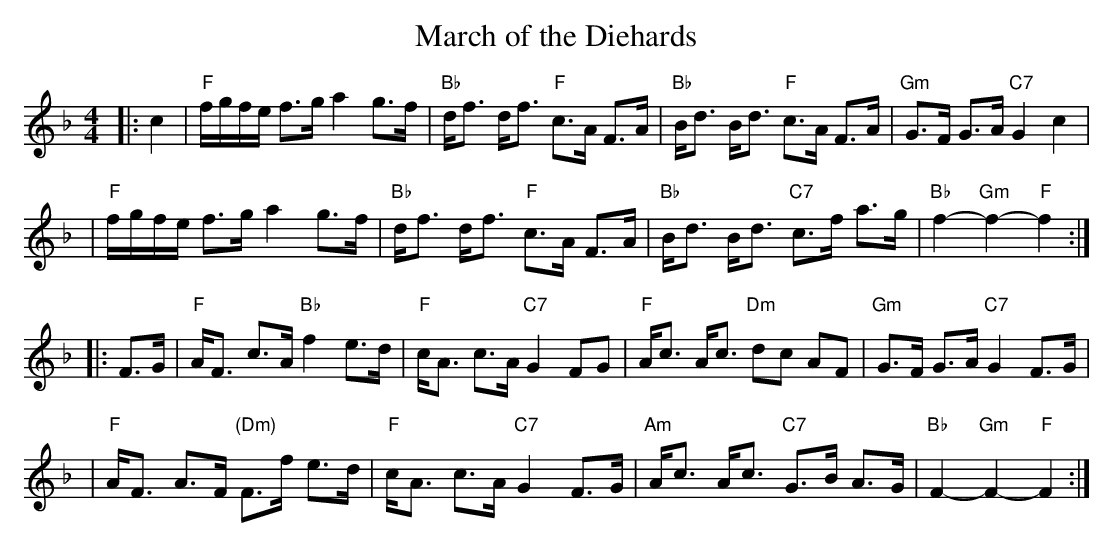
X:1
T: March of the Diehards
M: 4/4
L: 1/8
K: F
|: c2 \
| "F"f/g/f/e/ f>g a2 g>f | "Bb"d<f d<f "F"c>A F>A \
| "Bb"B<d B<d "F"c>A F>A | "Gm"G>F G>A "C7"G2 c2 |
| "F"f/g/f/e/ f>g a2 g>f | "Bb"d<f d<f "F"c>A F>A \
| "Bb"B<d B<d "C7"c>f a>g | "Bb"f2- "Gm"f2- "F"f2 :|
|: F>G \
| "F"A<F c>A "Bb"f2 e>d | "F"c<A c>A "C7"G2 FG \
| "F"A<c A<c "Dm"dc AF | "Gm"G>F G>A "C7"G2 F>G |
| "F"A<F A>F "(Dm)"F>f e>d | "F"c<A c>A "C7"G2 F>G \
| "Am"A<c A<c "C7"G>B A>G | "Bb"F2- "Gm"F2- "F"F2 :|
